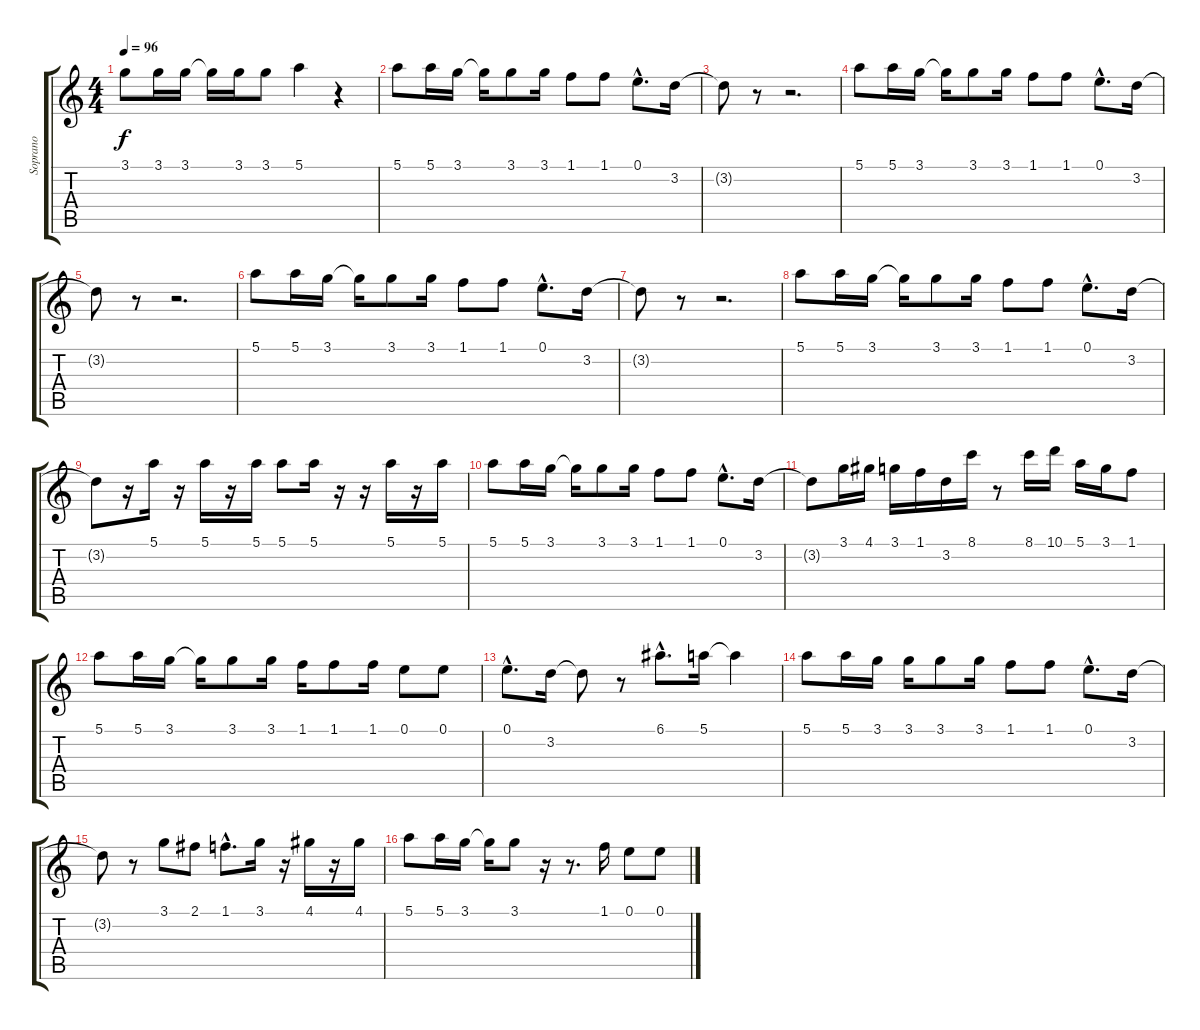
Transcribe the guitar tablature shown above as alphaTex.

\track ("Soprano" "Soprano") {instrument acousticguitarnylon}
\staff {score tabs}
\tuning (E4 B3 G3 D3 A2 E2) {hide}
\ts (4 4)
\tempo 96
\clef g2
\ks c
3.1.8{dy f} 3.1.16 3.1.16 3.1{t}.16 3.1.16 3.1.8 5.1.4 r.4 |
5.1.8 5.1.16 3.1.16 3.1{t}.16 3.1.8 3.1.16 1.1.8 1.1.8 0.1{hac}.8{d} 3.2.16 |
3.2{t}.8 r.8 r.2{d} |
5.1.8 5.1.16 3.1.16 3.1{t}.16 3.1.8 3.1.16 1.1.8 1.1.8 0.1{hac}.8{d} 3.2.16 |
3.2{t}.8 r.8 r.2{d} |
5.1.8 5.1.16 3.1.16 3.1{t}.16 3.1.8 3.1.16 1.1.8 1.1.8 0.1{hac}.8{d} 3.2.16 |
3.2{t}.8 r.8 r.2{d} |
5.1.8 5.1.16 3.1.16 3.1{t}.16 3.1.8 3.1.16 1.1.8 1.1.8 0.1{hac}.8{d} 3.2.16 |
3.2{t}.8 r.16 5.1.16 r.16 5.1.16 r.16 5.1.16 5.1.8 5.1.16 r.16 r.16 5.1.16 r.16 5.1.16 |
5.1.8 5.1.16 3.1.16 3.1{t}.16 3.1.8 3.1.16 1.1.8 1.1.8 0.1{hac}.8{d} 3.2.16 |
3.2{t}.8 3.1.16 4.1.16 3.1.16 1.1.16 3.2.16 8.1.16 r.8 8.1.16 10.1.16 5.1.16 3.1.16 1.1.8 |
5.1.8 5.1.16 3.1.16 3.1{t}.16 3.1.8 3.1.16 1.1.16 1.1.8 1.1.16 0.1.8 0.1.8 |
0.1{hac}.8{d} 3.2.16 3.2{t}.8 r.8 6.1{hac}.8{d} 5.1.16 5.1{t}.4 |
5.1.8 5.1.16 3.1.16 3.1.16 3.1.8 3.1.16 1.1.8 1.1.8 0.1{hac}.8{d} 3.2.16 |
3.2{t}.8 r.8 3.1.8 2.1.8 1.1{hac}.8{d} 3.1.16 r.16 4.1.16 r.16 4.1.16 |
5.1.8 5.1.16 3.1.16 3.1{t}.16 3.1.8 r.16 r.8{d} 1.1.16 0.1.8 0.1.8
